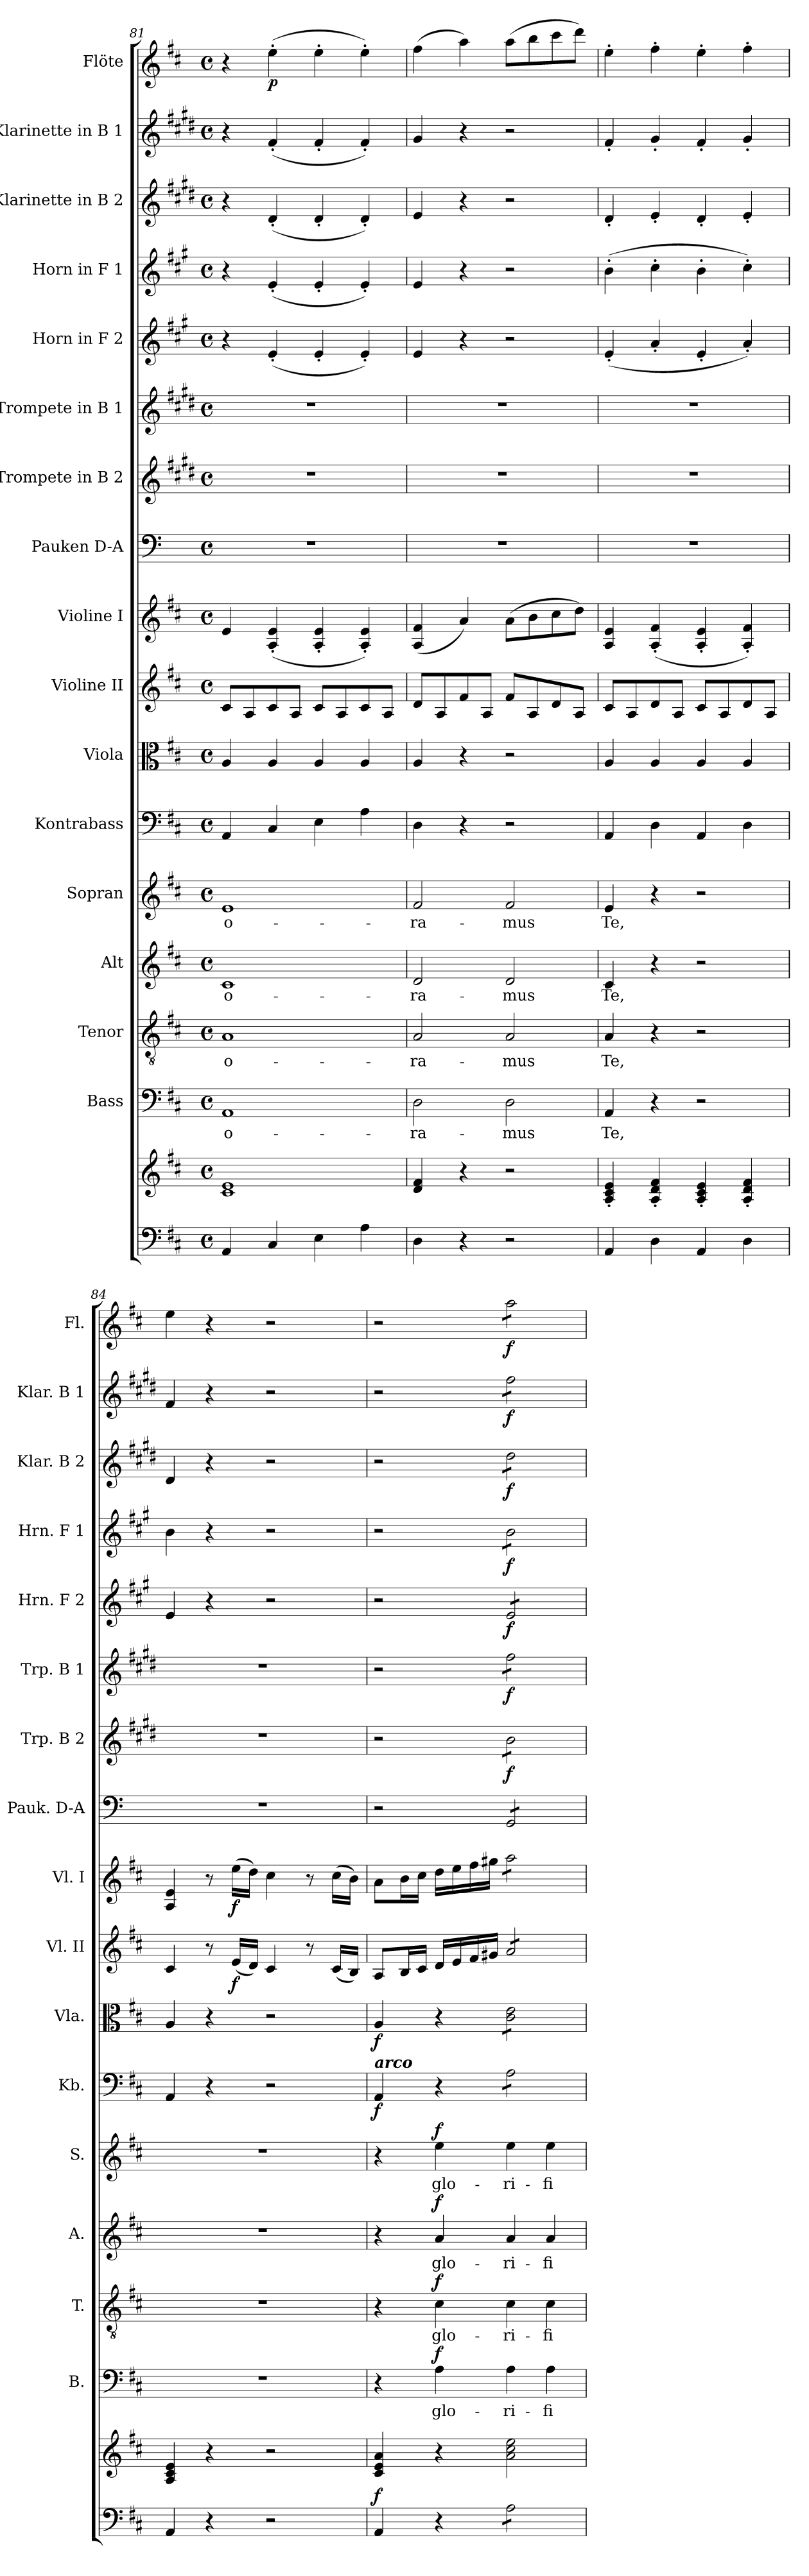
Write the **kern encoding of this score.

**kern	**kern	**dynam	**kern	**text	**dynam	**kern	**text	**dynam	**kern	**text	**dynam	**kern	**text	**dynam	**kern	**dynam	**kern	**dynam	**kern	**dynam	**kern	**dynam	**kern	**kern	**dynam	**kern	**dynam	**kern	**dynam	**kern	**dynam	**kern	**dynam	**kern	**dynam	**kern	**dynam
*part17	*part17	*part17	*part16	*part16	*part16	*part15	*part15	*part15	*part14	*part14	*part14	*part13	*part13	*part13	*part12	*part12	*part11	*part11	*part10	*part10	*part9	*part9	*part8	*part7	*part7	*part6	*part6	*part5	*part5	*part4	*part4	*part3	*part3	*part2	*part2	*part1	*part1
*staff18	*staff17	*staff17/18	*staff16	*staff16	*staff16	*staff15	*staff15	*staff15	*staff14	*staff14	*staff14	*staff13	*staff13	*staff13	*staff12	*staff12	*staff11	*staff11	*staff10	*staff10	*staff9	*staff9	*staff8	*staff7	*staff7	*staff6	*staff6	*staff5	*staff5	*staff4	*staff4	*staff3	*staff3	*staff2	*staff2	*staff1	*staff1
*	*	*	*I"Bass	*	*	*I"Tenor	*	*	*I"Alt	*	*	*I"Sopran	*	*	*I"Kontrabass	*	*I"Viola	*	*I"Violine II	*	*I"Violine I	*	*I"Pauken D-A	*I"Trompete in B 2	*	*I"Trompete in B 1	*	*I"Horn in F 2	*	*I"Horn in F 1	*	*I"Klarinette in B 2	*	*I"Klarinette in B 1	*	*I"Flöte	*
*	*	*	*I'B.	*	*	*I'T.	*	*	*I'A.	*	*	*I'S.	*	*	*I'Kb.	*	*I'Vla.	*	*I'Vl. II	*	*I'Vl. I	*	*I'Pauk. D-A	*I'Trp. B 2	*	*I'Trp. B 1	*	*I'Hrn. F 2	*	*I'Hrn. F 1	*	*I'Klar. B 2	*	*I'Klar. B 1	*	*I'Fl.	*
*clefF4	*clefG2	*	*clefF4	*	*	*clefGv2	*	*	*clefG2	*	*	*clefG2	*	*	*clefF4	*	*clefC3	*	*clefG2	*	*clefG2	*	*clefF4	*clefG2	*	*clefG2	*	*clefG2	*	*clefG2	*	*clefG2	*	*clefG2	*	*clefG2	*
*	*	*	*	*	*	*	*	*	*	*	*	*	*	*	*ITrd7c12	*	*	*	*	*	*	*	*ITrd-1c-2	*ITrd1c2	*	*ITrd1c2	*	*ITrd4c7	*	*ITrd4c7	*	*ITrd1c2	*	*ITrd1c2	*	*	*
*k[f#c#]	*k[f#c#]	*	*k[f#c#]	*	*	*k[f#c#]	*	*	*k[f#c#]	*	*	*k[f#c#]	*	*	*k[f#c#]	*	*k[f#c#]	*	*k[f#c#]	*	*k[f#c#]	*	*k[f#c#]	*k[f#c#]	*	*k[f#c#]	*	*k[f#c#]	*	*k[f#c#]	*	*k[f#c#]	*	*k[f#c#]	*	*k[f#c#]	*
*D:	*D:	*	*D:	*	*	*D:	*	*	*D:	*	*	*D:	*	*	*D:	*	*D:	*	*D:	*	*D:	*	*D:	*D:	*	*D:	*	*D:	*	*D:	*	*D:	*	*D:	*	*D:	*
*M4/4	*M4/4	*	*M4/4	*	*	*M4/4	*	*	*M4/4	*	*	*M4/4	*	*	*M4/4	*	*M4/4	*	*M4/4	*	*M4/4	*	*M4/4	*M4/4	*	*M4/4	*	*M4/4	*	*M4/4	*	*M4/4	*	*M4/4	*	*M4/4	*
*met(c)	*met(c)	*	*met(c)	*	*	*met(c)	*	*	*met(c)	*	*	*met(c)	*	*	*met(c)	*	*met(c)	*	*met(c)	*	*met(c)	*	*met(c)	*met(c)	*	*met(c)	*	*met(c)	*	*met(c)	*	*met(c)	*	*met(c)	*	*met(c)	*
=81	=81	=81	=81	=81	=81	=81	=81	=81	=81	=81	=81	=81	=81	=81	=81	=81	=81	=81	=81	=81	=81	=81	=81	=81	=81	=81	=81	=81	=81	=81	=81	=81	=81	=81	=81	=81	=81
!	!	!	!	!LO:LY:b	!	!	!LO:LY:b	!	!	!LO:LY:b	!	!	!LO:LY:b	!	!	!	!	!	!	!	!	!	!	!	!	!	!	!	!	!	!	!	!	!	!	!	!
4AA/	1c# 1e	.	1AA	-o-	.	1A	-o-	.	1c#	-o-	.	1e	-o-	.	4AAA/	.	4A/	.	8c#/L	.	4e/	.	1r	1r	.	1r	.	4r	.	4r	.	4r	.	4r	.	4r	.
.	.	.	.	.	.	.	.	.	.	.	.	.	.	.	.	.	.	.	8A/	.	.	.	.	.	.	.	.	.	.	.	.	.	.	.	.	.	.
!	!	!	!	!	!	!	!	!	!	!	!	!	!	!	!	!	!	!	!	!	!	!	!	!	!	!	!	!	!	!	!	!	!	!	!	!	!LO:DY:b
4C#/	.	.	.	.	.	.	.	.	.	.	.	.	.	.	4CC#/	.	4A/	.	8c#/	.	(<4A/'< 4e/'<	.	.	.	.	.	.	(<4A'</	.	(<4A'</	.	(<4c#'</	.	(<4e'</	.	(>4ee'>\	p
.	.	.	.	.	.	.	.	.	.	.	.	.	.	.	.	.	.	.	8A/J	.	.	.	.	.	.	.	.	.	.	.	.	.	.	.	.	.	.
4E\	.	.	.	.	.	.	.	.	.	.	.	.	.	.	4EE\	.	4A/	.	8c#/L	.	4A/'< 4e/'<	.	.	.	.	.	.	4A'</	.	4A'</	.	4c#'</	.	4e'</	.	4ee'>\	.
.	.	.	.	.	.	.	.	.	.	.	.	.	.	.	.	.	.	.	8A/	.	.	.	.	.	.	.	.	.	.	.	.	.	.	.	.	.	.
4A\	.	.	.	.	.	.	.	.	.	.	.	.	.	.	4AA\	.	4A/	.	8c#/	.	4A/'< 4e/'<)	.	.	.	.	.	.	4A'</)	.	4A'</)	.	4c#'</)	.	4e'</)	.	4ee'>\)	.
.	.	.	.	.	.	.	.	.	.	.	.	.	.	.	.	.	.	.	8A/J	.	.	.	.	.	.	.	.	.	.	.	.	.	.	.	.	.	.
=82	=82	=82	=82	=82	=82	=82	=82	=82	=82	=82	=82	=82	=82	=82	=82	=82	=82	=82	=82	=82	=82	=82	=82	=82	=82	=82	=82	=82	=82	=82	=82	=82	=82	=82	=82	=82	=82
!	!	!	!	!LO:LY:b	!	!	!LO:LY:b	!	!	!LO:LY:b	!	!	!LO:LY:b	!	!	!	!	!	!	!	!	!	!	!	!	!	!	!	!	!	!	!	!	!	!	!	!
4D\	4d/ 4f#/	.	2D\	-ra-	.	2A/	-ra-	.	2d/	-ra-	.	2f#/	-ra-	.	4DD\	.	4A/	.	8d/L	.	(<4A/ 4f#/	.	1r	1r	.	1r	.	4A/	.	4A/	.	4d/	.	4f#/	.	(>4ff#\	.
.	.	.	.	.	.	.	.	.	.	.	.	.	.	.	.	.	.	.	8A/	.	.	.	.	.	.	.	.	.	.	.	.	.	.	.	.	.	.
4r	4r	.	.	.	.	.	.	.	.	.	.	.	.	.	4r	.	4r	.	8f#/	.	4a/)	.	.	.	.	.	.	4r	.	4r	.	4r	.	4r	.	4aa\)	.
.	.	.	.	.	.	.	.	.	.	.	.	.	.	.	.	.	.	.	8A/J	.	.	.	.	.	.	.	.	.	.	.	.	.	.	.	.	.	.
!	!	!	!	!LO:LY:b	!	!	!LO:LY:b	!	!	!LO:LY:b	!	!	!LO:LY:b	!	!	!	!	!	!	!	!	!	!	!	!	!	!	!	!	!	!	!	!	!	!	!	!
2r	2r	.	2D\	-mus	.	2A/	-mus	.	2d/	-mus	.	2f#/	-mus	.	2r	.	2r	.	8f#/L	.	(>8a\L	.	.	.	.	.	.	2r	.	2r	.	2r	.	2r	.	(>8aa\L	.
.	.	.	.	.	.	.	.	.	.	.	.	.	.	.	.	.	.	.	8A/	.	8b\	.	.	.	.	.	.	.	.	.	.	.	.	.	.	8bb\	.
.	.	.	.	.	.	.	.	.	.	.	.	.	.	.	.	.	.	.	8d/	.	8cc#\	.	.	.	.	.	.	.	.	.	.	.	.	.	.	8ccc#\	.
.	.	.	.	.	.	.	.	.	.	.	.	.	.	.	.	.	.	.	8A/J	.	8dd\J)	.	.	.	.	.	.	.	.	.	.	.	.	.	.	8ddd\J)	.
=83	=83	=83	=83	=83	=83	=83	=83	=83	=83	=83	=83	=83	=83	=83	=83	=83	=83	=83	=83	=83	=83	=83	=83	=83	=83	=83	=83	=83	=83	=83	=83	=83	=83	=83	=83	=83	=83
!	!	!	!	!LO:LY:b	!	!	!LO:LY:b	!	!	!LO:LY:b	!	!	!LO:LY:b	!	!	!	!	!	!	!	!	!	!	!	!	!	!	!	!	!	!	!	!	!	!	!	!
4AA/	4A/'< 4c#/'< 4e/'<	.	4AA/	Te,	.	4A/	Te,	.	4c#/	Te,	.	4e/	Te,	.	4AAA/	.	4A/	.	8c#/L	.	4A/ 4e/	.	1r	1r	.	1r	.	(<4A'</	.	(>4e'>\	.	4c#'</	.	4e'</	.	4ee'>\	.
.	.	.	.	.	.	.	.	.	.	.	.	.	.	.	.	.	.	.	8A/	.	.	.	.	.	.	.	.	.	.	.	.	.	.	.	.	.	.
4D\	4A/'< 4d/'< 4f#/'<	.	4r	.	.	4r	.	.	4r	.	.	4r	.	.	4DD\	.	4A/	.	8d/	.	(<4A/'< 4f#/'<	.	.	.	.	.	.	4d'</	.	4f#'>\	.	4d'</	.	4f#'</	.	4ff#'>\	.
.	.	.	.	.	.	.	.	.	.	.	.	.	.	.	.	.	.	.	8A/J	.	.	.	.	.	.	.	.	.	.	.	.	.	.	.	.	.	.
4AA/	4A/'< 4c#/'< 4e/'<	.	2r	.	.	2r	.	.	2r	.	.	2r	.	.	4AAA/	.	4A/	.	8c#/L	.	4A/'< 4e/'<	.	.	.	.	.	.	4A'</	.	4e'>\	.	4c#'</	.	4e'</	.	4ee'>\	.
.	.	.	.	.	.	.	.	.	.	.	.	.	.	.	.	.	.	.	8A/	.	.	.	.	.	.	.	.	.	.	.	.	.	.	.	.	.	.
4D\	4A/'< 4d/'< 4f#/'<	.	.	.	.	.	.	.	.	.	.	.	.	.	4DD\	.	4A/	.	8d/	.	4A/'< 4f#/'<)	.	.	.	.	.	.	4d'</)	.	4f#'>\)	.	4d'</	.	4f#'</	.	4ff#'>\	.
.	.	.	.	.	.	.	.	.	.	.	.	.	.	.	.	.	.	.	8A/J	.	.	.	.	.	.	.	.	.	.	.	.	.	.	.	.	.	.
=84	=84	=84	=84	=84	=84	=84	=84	=84	=84	=84	=84	=84	=84	=84	=84	=84	=84	=84	=84	=84	=84	=84	=84	=84	=84	=84	=84	=84	=84	=84	=84	=84	=84	=84	=84	=84	=84
4AA/	4A/ 4c#/ 4e/	.	1r	.	.	1r	.	.	1r	.	.	1r	.	.	4AAA/	.	4A/	.	4c#/	.	4A/ 4e/	.	1r	1r	.	1r	.	4A/	.	4e\	.	4c#/	.	4e/	.	4ee\	.
4r	4r	.	.	.	.	.	.	.	.	.	.	.	.	.	4r	.	4r	.	8r	.	8r	.	.	.	.	.	.	4r	.	4r	.	4r	.	4r	.	4r	.
!	!	!	!	!	!	!	!	!	!	!	!	!	!	!	!	!	!	!	!	!LO:DY:b	!	!LO:DY:b	!	!	!	!	!	!	!	!	!	!	!	!	!	!	!
.	.	.	.	.	.	.	.	.	.	.	.	.	.	.	.	.	.	.	(<16e/LL	f	(>16ee\LL	f	.	.	.	.	.	.	.	.	.	.	.	.	.	.	.
.	.	.	.	.	.	.	.	.	.	.	.	.	.	.	.	.	.	.	16d/JJ)	.	16dd\JJ)	.	.	.	.	.	.	.	.	.	.	.	.	.	.	.	.
2r	2r	.	.	.	.	.	.	.	.	.	.	.	.	.	2r	.	2r	.	4c#/	.	4cc#\	.	.	.	.	.	.	2r	.	2r	.	2r	.	2r	.	2r	.
.	.	.	.	.	.	.	.	.	.	.	.	.	.	.	.	.	.	.	8r	.	8r	.	.	.	.	.	.	.	.	.	.	.	.	.	.	.	.
.	.	.	.	.	.	.	.	.	.	.	.	.	.	.	.	.	.	.	(<16c#/LL	.	(>16cc#\LL	.	.	.	.	.	.	.	.	.	.	.	.	.	.	.	.
.	.	.	.	.	.	.	.	.	.	.	.	.	.	.	.	.	.	.	16B/JJ)	.	16b\JJ)	.	.	.	.	.	.	.	.	.	.	.	.	.	.	.	.
=85	=85	=85	=85	=85	=85	=85	=85	=85	=85	=85	=85	=85	=85	=85	=85	=85	=85	=85	=85	=85	=85	=85	=85	=85	=85	=85	=85	=85	=85	=85	=85	=85	=85	=85	=85	=85	=85
!	!	!	!	!	!	!	!	!	!	!	!	!	!	!	!LO:TX:a:Bi:t=arco	!	!	!	!	!	!	!	!	!	!	!	!	!	!	!	!	!	!	!	!	!	!
!	!	!LO:DY:a=2	!	!	!	!	!	!	!	!	!	!	!	!	!	!LO:DY:b	!	!LO:DY:b	!	!	!	!	!	!	!	!	!	!	!	!	!	!	!	!	!	!	!
4AA/	4c#/ 4e/ 4a/	f	4r	.	.	4r	.	.	4r	.	.	4r	.	.	4AAA/	f	4A/	f	8A/L	.	8a\L	.	2r	2r	.	2r	.	2r	.	2r	.	2r	.	2r	.	2r	.
.	.	.	.	.	.	.	.	.	.	.	.	.	.	.	.	.	.	.	16B/L	.	16b\L	.	.	.	.	.	.	.	.	.	.	.	.	.	.	.	.
.	.	.	.	.	.	.	.	.	.	.	.	.	.	.	.	.	.	.	16c#/JJ	.	16cc#\JJ	.	.	.	.	.	.	.	.	.	.	.	.	.	.	.	.
!	!	!	!	!LO:LY:b	!LO:DY:a	!	!LO:LY:b	!LO:DY:a	!	!LO:LY:b	!LO:DY:a	!	!LO:LY:b	!LO:DY:a	!	!	!	!	!	!	!	!	!	!	!	!	!	!	!	!	!	!	!	!	!	!	!
4r	4r	.	4A\	glo-	f	4c#\	glo-	f	4a/	glo-	f	4ee\	glo-	f	4r	.	4r	.	16d/LL	.	16dd\LL	.	.	.	.	.	.	.	.	.	.	.	.	.	.	.	.
.	.	.	.	.	.	.	.	.	.	.	.	.	.	.	.	.	.	.	16e/	.	16ee\	.	.	.	.	.	.	.	.	.	.	.	.	.	.	.	.
.	.	.	.	.	.	.	.	.	.	.	.	.	.	.	.	.	.	.	16f#/	.	16ff#\	.	.	.	.	.	.	.	.	.	.	.	.	.	.	.	.
.	.	.	.	.	.	.	.	.	.	.	.	.	.	.	.	.	.	.	16g#X/JJ	.	16gg#X\JJ	.	.	.	.	.	.	.	.	.	.	.	.	.	.	.	.
!	!	!	!	!LO:LY:b	!	!	!LO:LY:b	!	!	!LO:LY:b	!	!	!LO:LY:b	!	!	!	!	!	!	!	!	!	!	!	!LO:DY:b	!	!LO:DY:b	!	!LO:DY:b	!	!LO:DY:b	!	!LO:DY:b	!	!LO:DY:b	!	!LO:DY:b
*tremolo	*	*	*	*	*	*	*	*	*	*	*	*	*	*	*	*	*	*	*	*	*	*	*	*	*	*	*	*	*	*	*	*	*	*	*	*	*
*	*	*	*	*	*	*	*	*	*	*	*	*	*	*	*tremolo	*	*	*	*	*	*	*	*	*	*	*	*	*	*	*	*	*	*	*	*	*	*
*	*	*	*	*	*	*	*	*	*	*	*	*	*	*	*	*	*tremolo	*	*	*	*	*	*	*	*	*	*	*	*	*	*	*	*	*	*	*	*
*	*	*	*	*	*	*	*	*	*	*	*	*	*	*	*	*	*	*	*tremolo	*	*	*	*	*	*	*	*	*	*	*	*	*	*	*	*	*	*
*	*	*	*	*	*	*	*	*	*	*	*	*	*	*	*	*	*	*	*	*	*tremolo	*	*	*	*	*	*	*	*	*	*	*	*	*	*	*	*
*	*	*	*	*	*	*	*	*	*	*	*	*	*	*	*	*	*	*	*	*	*	*	*tremolo	*	*	*	*	*	*	*	*	*	*	*	*	*	*
*	*	*	*	*	*	*	*	*	*	*	*	*	*	*	*	*	*	*	*	*	*	*	*	*tremolo	*	*	*	*	*	*	*	*	*	*	*	*	*
*	*	*	*	*	*	*	*	*	*	*	*	*	*	*	*	*	*	*	*	*	*	*	*	*	*	*tremolo	*	*	*	*	*	*	*	*	*	*	*
*	*	*	*	*	*	*	*	*	*	*	*	*	*	*	*	*	*	*	*	*	*	*	*	*	*	*	*	*tremolo	*	*	*	*	*	*	*	*	*
*	*	*	*	*	*	*	*	*	*	*	*	*	*	*	*	*	*	*	*	*	*	*	*	*	*	*	*	*	*	*tremolo	*	*	*	*	*	*	*
*	*	*	*	*	*	*	*	*	*	*	*	*	*	*	*	*	*	*	*	*	*	*	*	*	*	*	*	*	*	*	*	*tremolo	*	*	*	*	*
*	*	*	*	*	*	*	*	*	*	*	*	*	*	*	*	*	*	*	*	*	*	*	*	*	*	*	*	*	*	*	*	*	*	*tremolo	*	*	*
*	*	*	*	*	*	*	*	*	*	*	*	*	*	*	*	*	*	*	*	*	*	*	*	*	*	*	*	*	*	*	*	*	*	*	*	*tremolo	*
8A\L	2a\ 2cc#\ 2ee\	.	4A\	-ri-	.	4c#\	-ri-	.	4a/	-ri-	.	4ee\	-ri-	.	8AA\L	.	8c#\ 8e\L	.	8a/L	.	8aa\L	.	8AA/L	8a\L	f	8ee\L	f	8A/L	f	8e\L	f	8cc#\L	f	8ee\L	f	8aa\L	f
8A\	.	.	.	.	.	.	.	.	.	.	.	.	.	.	8AA\	.	8c#\ 8e\	.	8a/	.	8aa\	.	8AA/	8a\	.	8ee\	.	8A/	.	8e\	.	8cc#\	.	8ee\	.	8aa\	.
!	!	!	!	!LO:LY:b	!	!	!LO:LY:b	!	!	!LO:LY:b	!	!	!LO:LY:b	!	!	!	!	!	!	!	!	!	!	!	!	!	!	!	!	!	!	!	!	!	!	!	!
8A\	.	.	4A\	-fi-	.	4c#\	-fi-	.	4a/	-fi-	.	4ee\	-fi-	.	8AA\	.	8c#\ 8e\	.	8a/	.	8aa\	.	8AA/	8a\	.	8ee\	.	8A/	.	8e\	.	8cc#\	.	8ee\	.	8aa\	.
8A\J	.	.	.	.	.	.	.	.	.	.	.	.	.	.	8AA\J	.	8c#\ 8e\J	.	8a/J	.	8aa\J	.	8AA/J	8a\J	.	8ee\J	.	8A/J	.	8e\J	.	8cc#\J	.	8ee\J	.	8aa\J	.
*	*	*	*	*	*	*	*	*	*	*	*	*	*	*	*	*	*	*	*	*	*	*	*	*	*	*	*	*	*	*	*	*	*	*	*	*Xtremolo	*
*	*	*	*	*	*	*	*	*	*	*	*	*	*	*	*	*	*	*	*	*	*	*	*	*	*	*	*	*	*	*	*	*	*	*Xtremolo	*	*	*
*	*	*	*	*	*	*	*	*	*	*	*	*	*	*	*	*	*	*	*	*	*	*	*	*	*	*	*	*	*	*	*	*Xtremolo	*	*	*	*	*
*	*	*	*	*	*	*	*	*	*	*	*	*	*	*	*	*	*	*	*	*	*	*	*	*	*	*	*	*	*	*Xtremolo	*	*	*	*	*	*	*
*	*	*	*	*	*	*	*	*	*	*	*	*	*	*	*	*	*	*	*	*	*	*	*	*	*	*	*	*Xtremolo	*	*	*	*	*	*	*	*	*
*	*	*	*	*	*	*	*	*	*	*	*	*	*	*	*	*	*	*	*	*	*	*	*	*	*	*Xtremolo	*	*	*	*	*	*	*	*	*	*	*
*	*	*	*	*	*	*	*	*	*	*	*	*	*	*	*	*	*	*	*	*	*	*	*	*Xtremolo	*	*	*	*	*	*	*	*	*	*	*	*	*
*	*	*	*	*	*	*	*	*	*	*	*	*	*	*	*	*	*	*	*	*	*	*	*Xtremolo	*	*	*	*	*	*	*	*	*	*	*	*	*	*
*	*	*	*	*	*	*	*	*	*	*	*	*	*	*	*	*	*	*	*	*	*Xtremolo	*	*	*	*	*	*	*	*	*	*	*	*	*	*	*	*
*	*	*	*	*	*	*	*	*	*	*	*	*	*	*	*	*	*	*	*Xtremolo	*	*	*	*	*	*	*	*	*	*	*	*	*	*	*	*	*	*
*	*	*	*	*	*	*	*	*	*	*	*	*	*	*	*	*	*Xtremolo	*	*	*	*	*	*	*	*	*	*	*	*	*	*	*	*	*	*	*	*
*	*	*	*	*	*	*	*	*	*	*	*	*	*	*	*Xtremolo	*	*	*	*	*	*	*	*	*	*	*	*	*	*	*	*	*	*	*	*	*	*
*Xtremolo	*	*	*	*	*	*	*	*	*	*	*	*	*	*	*	*	*	*	*	*	*	*	*	*	*	*	*	*	*	*	*	*	*	*	*	*	*
=	=	=	=	=	=	=	=	=	=	=	=	=	=	=	=	=	=	=	=	=	=	=	=	=	=	=	=	=	=	=	=	=	=	=	=	=	=
*-	*-	*-	*-	*-	*-	*-	*-	*-	*-	*-	*-	*-	*-	*-	*-	*-	*-	*-	*-	*-	*-	*-	*-	*-	*-	*-	*-	*-	*-	*-	*-	*-	*-	*-	*-	*-	*-
